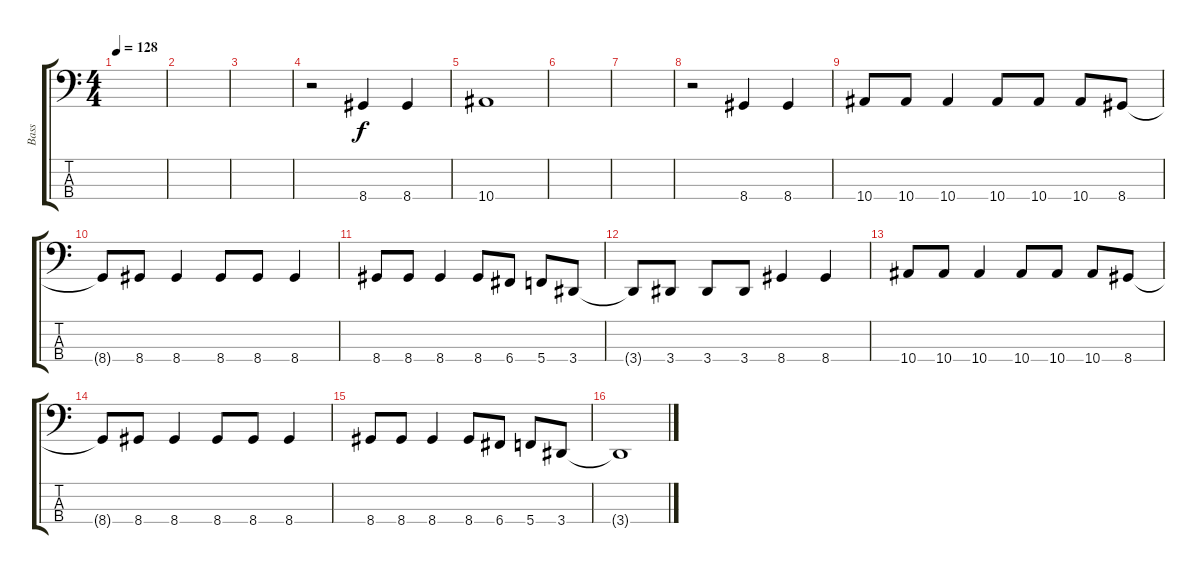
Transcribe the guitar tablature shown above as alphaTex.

\track ("Bass" "Bass") {instrument electricbasspick}
\staff {score tabs}
\tuning (F2 C2 G1 C1) {hide}
\ts (4 4)
\tempo 128
\clef f4
\ks c
|
|
|
r.2 8.4.4 8.4.4 |
10.4.1 |
|
|
r.2 8.4.4 8.4.4 |
10.4.8 10.4.8 10.4.4 10.4.8 10.4.8 10.4.8 8.4.8 |
8.4{t}.8 8.4.8 8.4.4 8.4.8 8.4.8 8.4.4 |
8.4.8 8.4.8 8.4.4 8.4.8 6.4.8 5.4.8 3.4.8 |
3.4{t}.8 3.4.8 3.4.8 3.4.8 8.4.4 8.4.4 |
10.4.8 10.4.8 10.4.4 10.4.8 10.4.8 10.4.8 8.4.8 |
8.4{t}.8 8.4.8 8.4.4 8.4.8 8.4.8 8.4.4 |
8.4.8 8.4.8 8.4.4 8.4.8 6.4.8 5.4.8 3.4.8 |
3.4{t}.1
